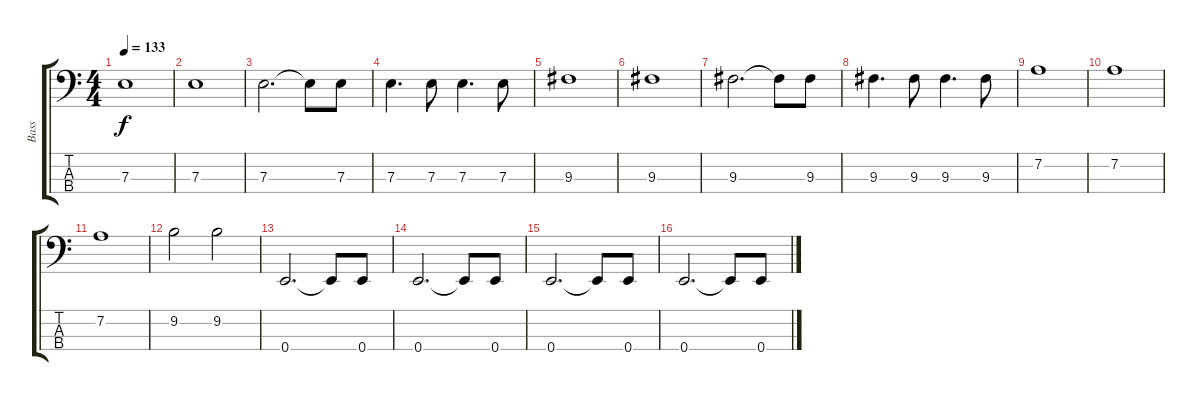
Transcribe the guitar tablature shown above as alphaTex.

\track ("Bass" "Bass") {instrument electricbassfinger}
\staff {score tabs}
\tuning (G2 D2 A1 E1) {hide}
\ts (4 4)
\tempo 133
\clef f4
\ks c
7.3.1{dy f} |
7.3.1 |
7.3.2{d} 7.3{t}.8 7.3.8 |
7.3.4{d} 7.3.8 7.3.4{d} 7.3.8 |
9.3.1 |
9.3.1 |
9.3.2{d} 9.3{t}.8 9.3.8 |
9.3.4{d} 9.3.8 9.3.4{d} 9.3.8 |
7.2.1 |
7.2.1 |
7.2.1 |
9.2.2 9.2.2 |
0.4.2{d} 0.4{t}.8 0.4.8 |
0.4.2{d} 0.4{t}.8 0.4.8 |
0.4.2{d} 0.4{t}.8 0.4.8 |
0.4.2{d} 0.4{t}.8 0.4.8
